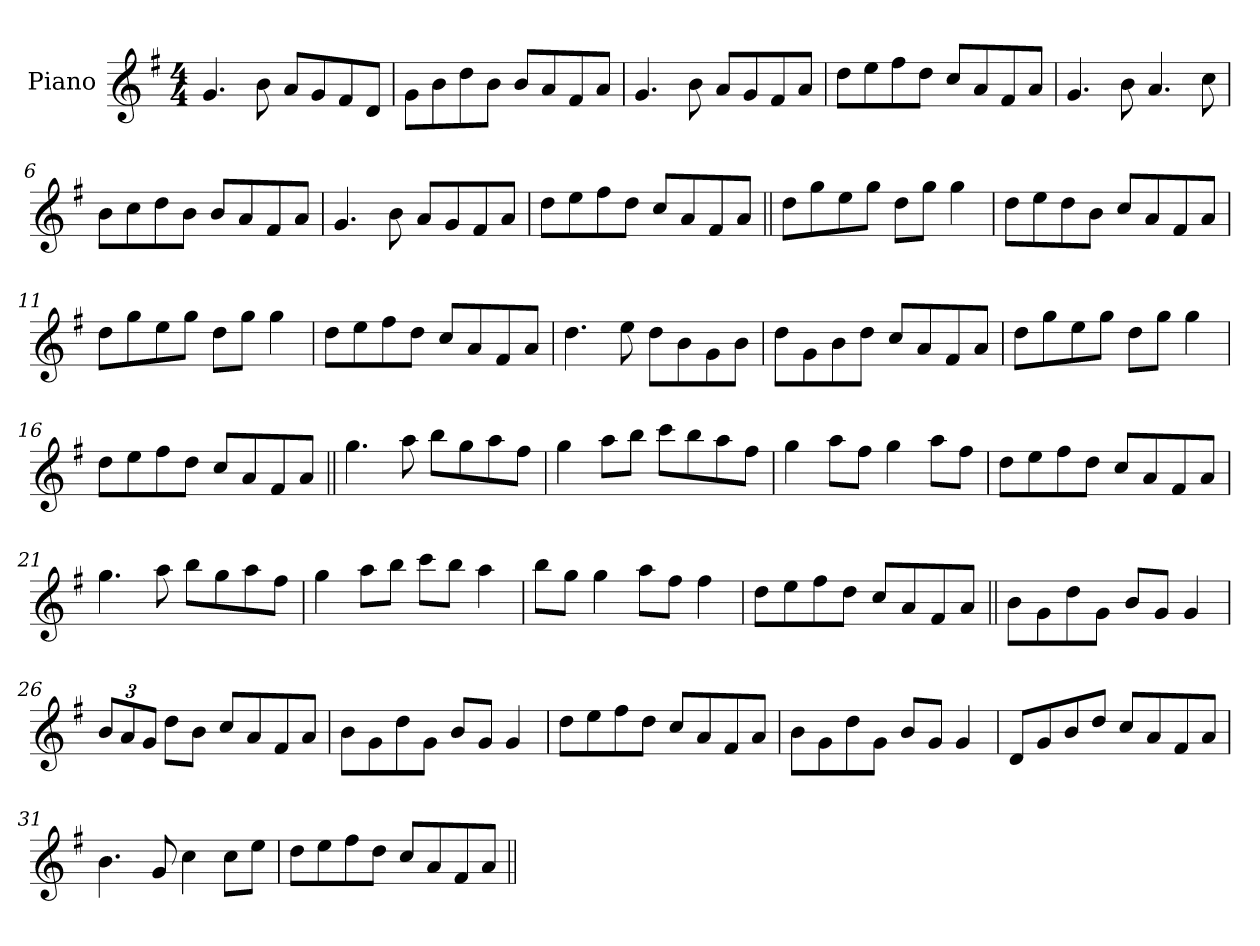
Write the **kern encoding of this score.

**kern
*part1
*staff1
*I"Piano
*I'Pno
*clefG2
*k[f#]
*G:
*M4/4
=1
4.g/
8b\
8a/L
8g/
8f#/
8d/J
=2
8g\L
8b\
8dd\
8b\J
8b/L
8a/
8f#/
8a/J
=3
4.g/
8b\
8a/L
8g/
8f#/
8a/J
=4
8dd\L
8ee\
8ff#\
8dd\J
8cc/L
8a/
8f#/
8a/J
=5
4.g/
8b\
4.a/
8cc\
!!LO:LB:g=z
=6
8b\L
8cc\
8dd\
8b\J
8b/L
8a/
8f#/
8a/J
=7
4.g/
8b\
8a/L
8g/
8f#/
8a/J
=8
8dd\L
8ee\
8ff#\
8dd\J
8cc/L
8a/
8f#/
8a/J
=9||
8dd\L
8gg\
8ee\
8gg\J
8dd\L
8gg\J
4gg\
=10
8dd\L
8ee\
8dd\
8b\J
8cc/L
8a/
8f#/
8a/J
!!LO:LB:g=z
=11
8dd\L
8gg\
8ee\
8gg\J
8dd\L
8gg\J
4gg\
=12
8dd\L
8ee\
8ff#\
8dd\J
8cc/L
8a/
8f#/
8a/J
=13
4.dd\
8ee\
8dd\L
8b\
8g\
8b\J
=14
8dd\L
8g\
8b\
8dd\J
8cc/L
8a/
8f#/
8a/J
=15
8dd\L
8gg\
8ee\
8gg\J
8dd\L
8gg\J
4gg\
!!LO:LB:g=z
=16
8dd\L
8ee\
8ff#\
8dd\J
8cc/L
8a/
8f#/
8a/J
=17||
4.gg\
8aa\
8bb\L
8gg\
8aa\
8ff#\J
=18
4gg\
8aa\L
8bb\J
8ccc\L
8bb\
8aa\
8ff#\J
=19
4gg\
8aa\L
8ff#\J
4gg\
8aa\L
8ff#\J
=20
8dd\L
8ee\
8ff#\
8dd\J
8cc/L
8a/
8f#/
8a/J
!!LO:LB:g=z
=21
4.gg\
8aa\
8bb\L
8gg\
8aa\
8ff#\J
=22
4gg\
8aa\L
8bb\J
8ccc\L
8bb\J
4aa\
=23
8bb\L
8gg\J
4gg\
8aa\L
8ff#\J
4ff#\
=24
8dd\L
8ee\
8ff#\
8dd\J
8cc/L
8a/
8f#/
8a/J
=25||
8b\L
8g\
8dd\
8g\J
8b/L
8g/J
4g/
!!LO:LB:g=z
=26
12b/L
12a/
12g/J
8dd\L
8b\J
8cc/L
8a/
8f#/
8a/J
=27
8b\L
8g\
8dd\
8g\J
8b/L
8g/J
4g/
=28
8dd\L
8ee\
8ff#\
8dd\J
8cc/L
8a/
8f#/
8a/J
=29
8b\L
8g\
8dd\
8g\J
8b/L
8g/J
4g/
!!LO:LB:g=z
=30
8d/L
8g/
8b/
8dd/J
8cc/L
8a/
8f#/
8a/J
=31
4.b\
8g/
4cc\
8cc\L
8ee\J
=32
8dd\L
8ee\
8ff#\
8dd\J
8cc/L
8a/
8f#/
8a/J
=||
*-
